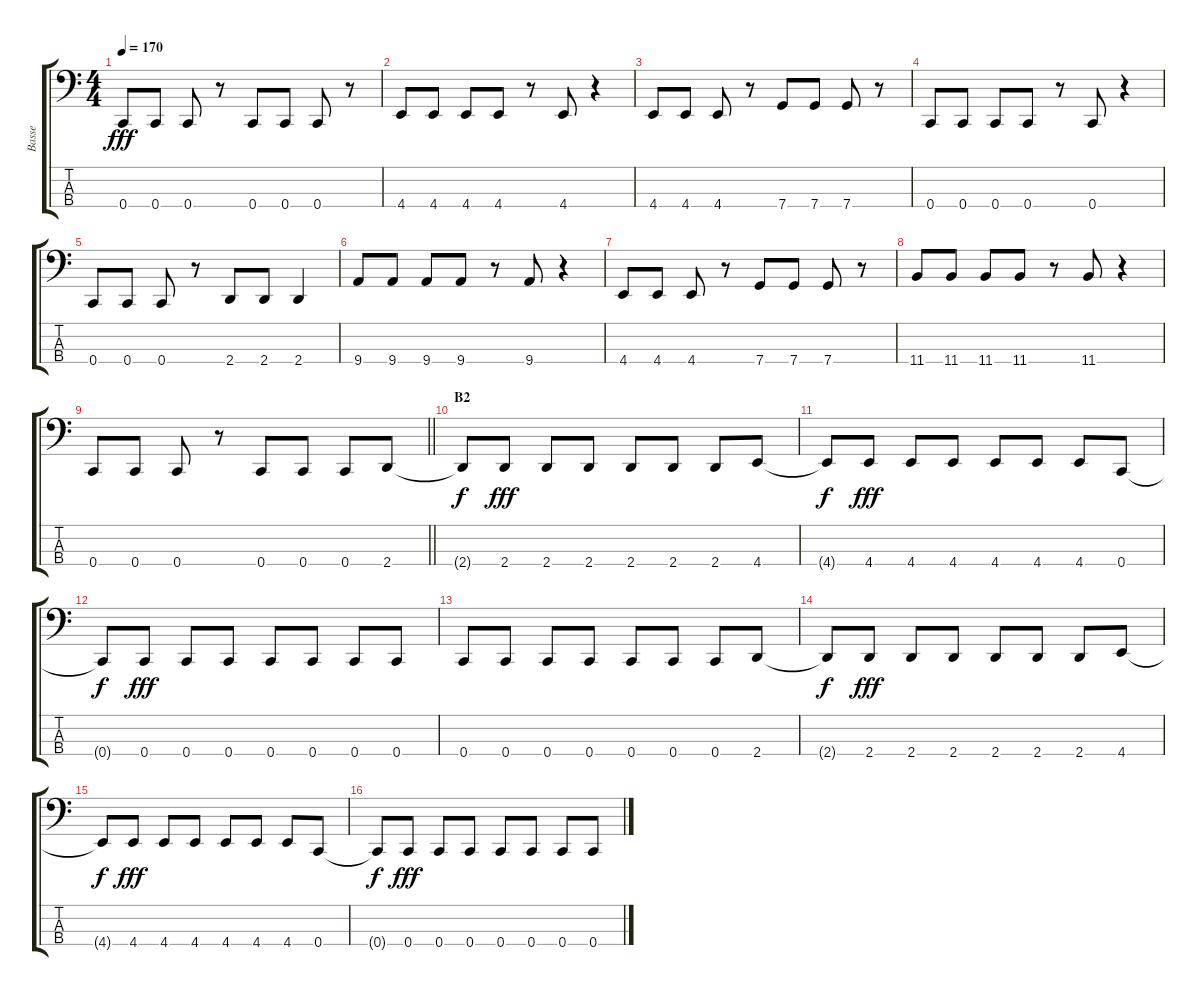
\track ("Basse" "Basse") {instrument electricbassfinger}
\staff {score tabs}
\tuning (F2 C2 G1 C1) {hide}
\ts (4 4)
\tempo 170
\clef f4
\ks c
0.4.8{dy fff} 0.4.8 0.4.8 r.8 0.4.8 0.4.8 0.4.8 r.8 |
4.4.8 4.4.8 4.4.8 4.4.8 r.8 4.4.8 r.4 |
4.4.8 4.4.8 4.4.8 r.8 7.4.8 7.4.8 7.4.8 r.8 |
0.4.8 0.4.8 0.4.8 0.4.8 r.8 0.4.8 r.4 |
0.4.8 0.4.8 0.4.8 r.8 2.4.8 2.4.8 2.4.4 |
9.4.8 9.4.8 9.4.8 9.4.8 r.8 9.4.8 r.4 |
4.4.8 4.4.8 4.4.8 r.8 7.4.8 7.4.8 7.4.8 r.8 |
11.4.8 11.4.8 11.4.8 11.4.8 r.8 11.4.8 r.4 |
\barLineRight lightlight
0.4.8 0.4.8 0.4.8 r.8 0.4.8 0.4.8 0.4.8 2.4.8 |
\section ("" "B2")
2.4{t}.8{dy f} 2.4.8{dy fff} 2.4.8 2.4.8 2.4.8 2.4.8 2.4.8 4.4.8 |
4.4{t}.8{dy f} 4.4.8{dy fff} 4.4.8 4.4.8 4.4.8 4.4.8 4.4.8 0.4.8 |
0.4{t}.8{dy f} 0.4.8{dy fff} 0.4.8 0.4.8 0.4.8 0.4.8 0.4.8 0.4.8 |
0.4.8 0.4.8 0.4.8 0.4.8 0.4.8 0.4.8 0.4.8 2.4.8 |
2.4{t}.8{dy f} 2.4.8{dy fff} 2.4.8 2.4.8 2.4.8 2.4.8 2.4.8 4.4.8 |
4.4{t}.8{dy f} 4.4.8{dy fff} 4.4.8 4.4.8 4.4.8 4.4.8 4.4.8 0.4.8 |
0.4{t}.8{dy f} 0.4.8{dy fff} 0.4.8 0.4.8 0.4.8 0.4.8 0.4.8 0.4.8
